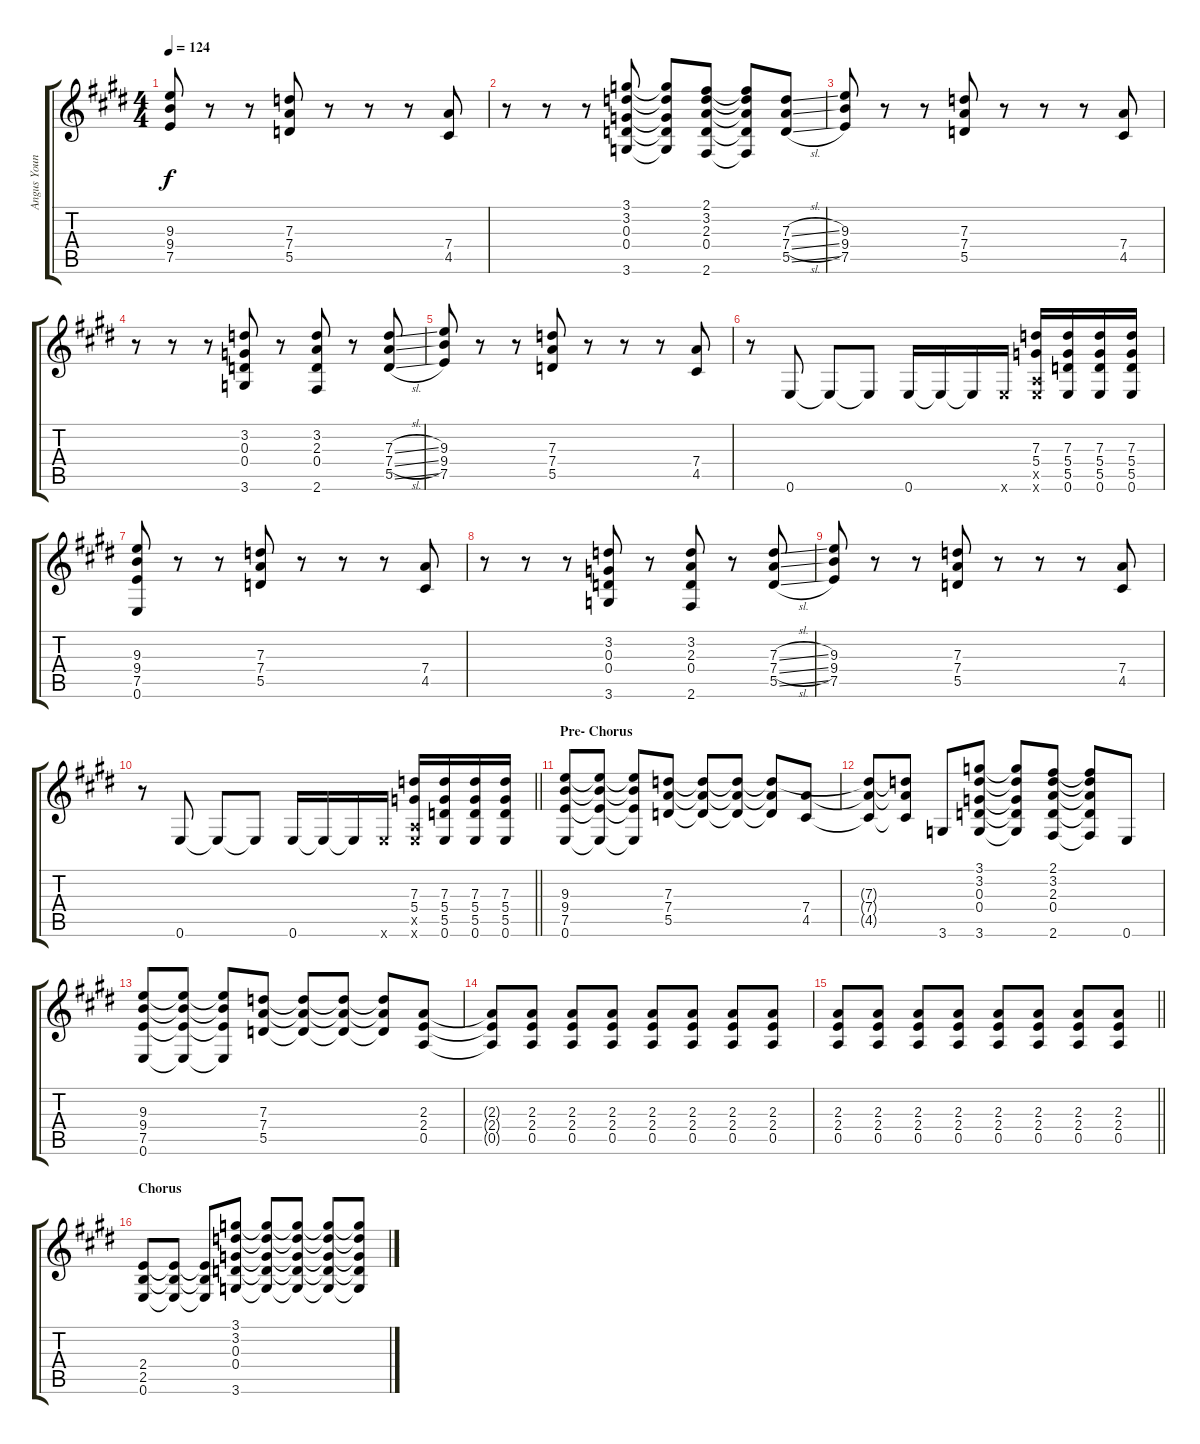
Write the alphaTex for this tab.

\track ("Angus Young (Lead Guitar)" "Angus Youn") {instrument overdrivenguitar}
\staff {score tabs}
\tuning (E4 B3 G3 D3 A2 E2) {hide}
\ts (4 4)
\tempo 124
\clef g2
\ks e
(9.3 9.4 7.5).8{dy f} r.8 r.8 (7.3 7.4 5.5).8 r.8 r.8 r.8 (7.4 4.5).8 |
r.8 r.8 r.8 (3.1 3.2 0.3 0.4 3.6).8 (3.1{t} 3.2{t} 0.3{t} 0.4{t} 3.6{t}).8 (2.1 3.2 2.3 0.4 2.6).8 (2.1{t} 3.2{t} 2.3{t} 0.4{t} 2.6{t}).8 (7.3{sl} 7.4{sl} 5.5{sl}).8 |
(9.3 9.4 7.5).8 r.8 r.8 (7.3 7.4 5.5).8 r.8 r.8 r.8 (7.4 4.5).8 |
r.8 r.8 r.8 (3.2 0.3 0.4 3.6).8 r.8 (3.2 2.3 0.4 2.6).8 r.8 (7.3{sl} 7.4{sl} 5.5{sl}).8 |
(9.3 9.4 7.5).8 r.8 r.8 (7.3 7.4 5.5).8 r.8 r.8 r.8 (7.4 4.5).8 |
r.8 0.6.8 0.6{t}.8 0.6{t}.8 0.6.16 0.6{t}.16 0.6{t}.16 0.6{x}.16 (7.3 5.4 0.5{x} 0.6{x}).16 (7.3 5.4 5.5 0.6).16 (7.3 5.4 5.5 0.6).16 (7.3 5.4 5.5 0.6).16 |
(9.3 9.4 7.5 0.6).8 r.8 r.8 (7.3 7.4 5.5).8 r.8 r.8 r.8 (7.4 4.5).8 |
r.8 r.8 r.8 (3.2 0.3 0.4 3.6).8 r.8 (3.2 2.3 0.4 2.6).8 r.8 (7.3{sl} 7.4{sl} 5.5{sl}).8 |
(9.3 9.4 7.5).8 r.8 r.8 (7.3 7.4 5.5).8 r.8 r.8 r.8 (7.4 4.5).8 |
\barLineRight lightlight
r.8 0.6.8 0.6{t}.8 0.6{t}.8 0.6.16 0.6{t}.16 0.6{t}.16 0.6{x}.16 (7.3 5.4 0.5{x} 0.6{x}).16 (7.3 5.4 5.5 0.6).16 (7.3 5.4 5.5 0.6).16 (7.3 5.4 5.5 0.6).16 |
\section ("" "Pre- Chorus")
(9.3 9.4 7.5 0.6).8 (9.3{t} 9.4{t} 7.5{t} 0.6{t}).8 (9.3{t} 9.4{t} 7.5{t} 0.6{t}).8 (7.3 7.4 5.5).8 (7.3{t} 7.4{t} 5.5{t}).8 (7.3{t} 7.4{t} 5.5{t}).8 (7.3{t} 7.4{t} 5.5{t}).8 (7.4 4.5).8 |
(7.3{t} 7.4{t} 4.5{t}).8 (7.3{t} 7.4{t} 4.5{t}).8 3.6.8 (3.1 3.2 0.3 0.4 3.6).8 (3.1{t} 3.2{t} 0.3{t} 0.4{t} 3.6{t}).8 (2.1 3.2 2.3 0.4 2.6).8 (2.1{t} 3.2{t} 2.3{t} 0.4{t} 2.6{t}).8 0.6.8 |
(9.3 9.4 7.5 0.6).8 (9.3{t} 9.4{t} 7.5{t} 0.6{t}).8 (9.3{t} 9.4{t} 7.5{t} 0.6{t}).8 (7.3 7.4 5.5).8 (7.3{t} 7.4{t} 5.5{t}).8 (7.3{t} 7.4{t} 5.5{t}).8 (7.3{t} 7.4{t} 5.5{t}).8 (2.3 2.4 0.5).8 |
(2.3{t} 2.4{t} 0.5{t}).8 (2.3 2.4 0.5).8 (2.3 2.4 0.5).8 (2.3 2.4 0.5).8 (2.3 2.4 0.5).8 (2.3 2.4 0.5).8 (2.3 2.4 0.5).8 (2.3 2.4 0.5).8 |
\barLineRight lightlight
(2.3 2.4 0.5).8 (2.3 2.4 0.5).8 (2.3 2.4 0.5).8 (2.3 2.4 0.5).8 (2.3 2.4 0.5).8 (2.3 2.4 0.5).8 (2.3 2.4 0.5).8 (2.3 2.4 0.5).8 |
\section ("" "Chorus")
(2.4 2.5 0.6).8 (2.4{t} 2.5{t} 0.6{t}).8 (2.4{t} 2.5{t} 0.6{t}).8 (3.1 3.2 0.3 0.4 3.6).8 (3.1{t} 3.2{t} 0.3{t} 0.4{t} 3.6{t}).8 (3.1{t} 3.2{t} 0.3{t} 0.4{t} 3.6{t}).8 (3.1{t} 3.2{t} 0.3{t} 0.4{t} 3.6{t}).8 (3.1{t} 3.2{t} 0.3{t} 0.4{t} 3.6{t}).8
